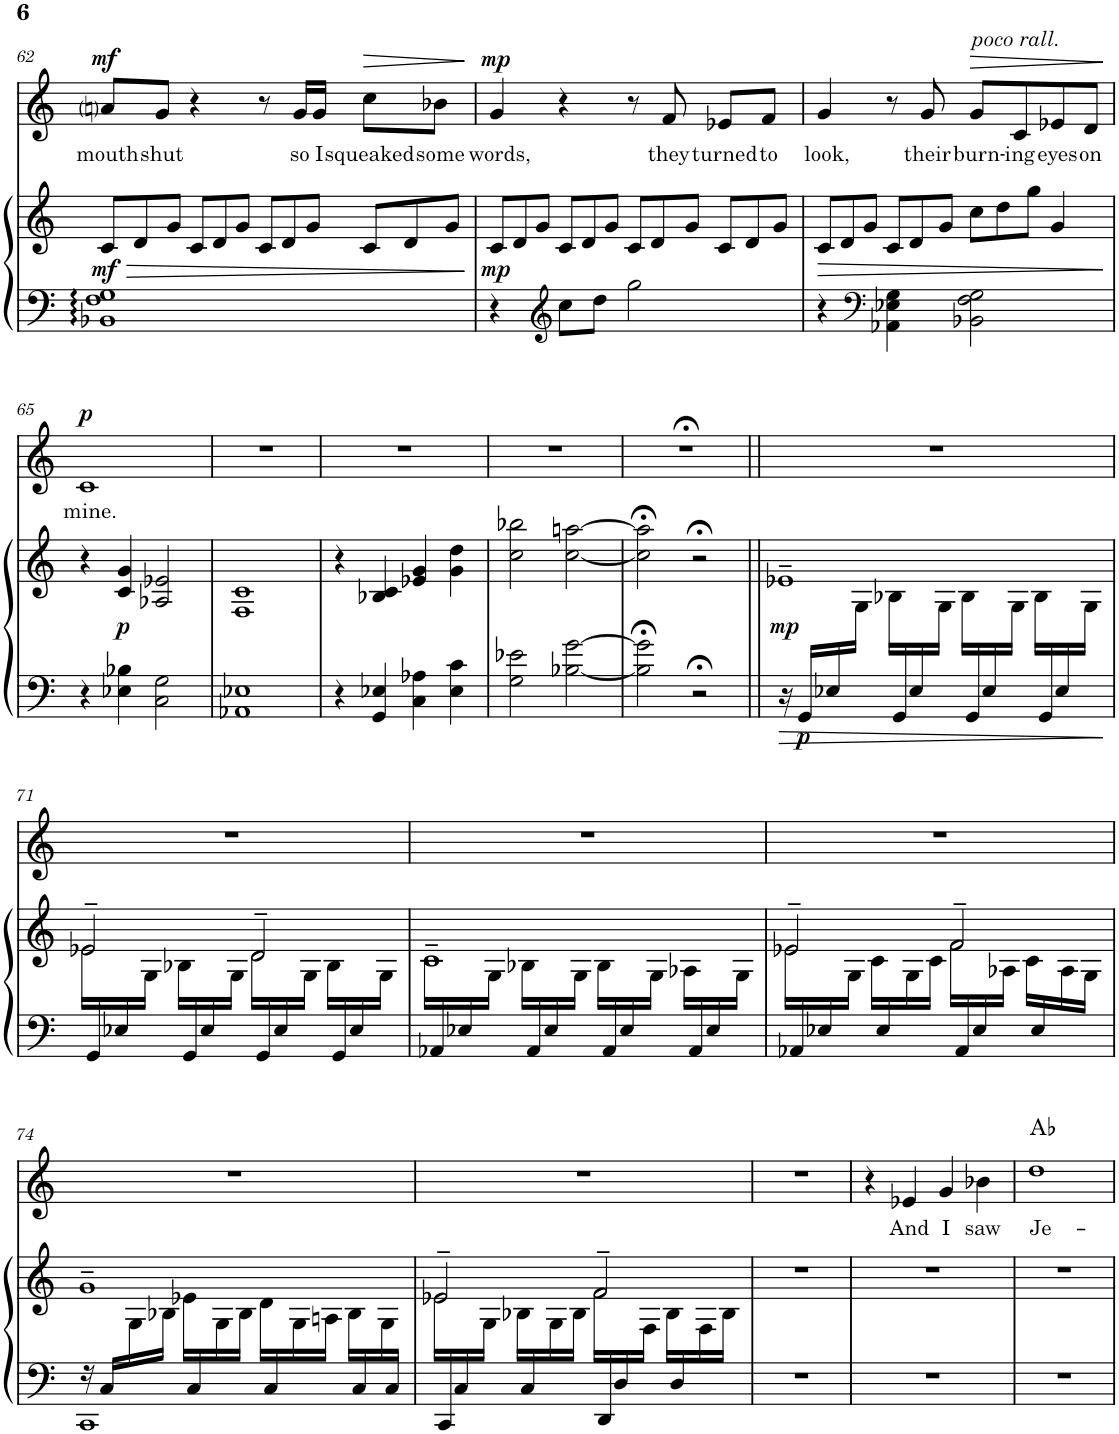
**kern	**kern	**dynam	**kern	**text	**dynam	**harte
*part2	*part2	*part2	*part1	*part1	*part1	*part1
*staff3	*staff2	*staff2/3	*staff1	*staff1	*staff1	*
*I"Piano	*	*	*I"Voice	*	*	*
*I'Pno	*	*	*	*	*	*
!!LO:PB:g=z
*clefF4	*clefG2	*	*clefG2	*	*	*
*k[]	*k[]	*	*k[]	*	*	*
*M4/4	*M4/4	*	*M4/4	*	*	*
*	*Xbrackettup	*	*	*	*	*
=62	=62	=62	=62	=62	=62	=62
!	!	!LO:HP:b	!	!LO:LY:b	!	!
!	!	!LO:DY:n=1:b	!	!	!LO:DY:a	!
1BB-X 1F 1G	12c/L	> mf	8ani/L	mouth	mf	.
.	12d/	.	.	.	.	.
!	!	!	!	!LO:LY:b	!	!
.	.	.	8g/J	shut	.	.
.	12g/J	.	.	.	.	.
.	12c/L	.	4r	.	.	.
.	12d/	.	.	.	.	.
.	12g/J	.	.	.	.	.
.	12c/L	.	8r	.	.	.
.	12d/	.	.	.	.	.
!	!	!	!	!LO:LY:b	!	!
.	.	.	16g/LL	so	.	.
.	12g/J	.	.	.	.	.
!	!	!	!	!LO:LY:b	!	!
.	.	.	16g/JJ	I	.	.
!	!	!	!	!LO:LY:b	!LO:HP:b	!
.	12c/L	.	8cc\L	squeaked	>	.
.	12d/	.	.	.	.	.
!	!	!	!	!LO:LY:b	!	!
.	.	.	8b-X\J	some	.	.
.	12g/J	.	.	.	.	.
.	.	]	.	.	]	.
=63	=63	=63	=63	=63	=63	=63
!	!	!LO:DY:b	!	!LO:LY:b	!LO:DY:a	!
4r	12c/L	mp	4g/	words,	mp	.
.	12d/	.	.	.	.	.
.	12g/J	.	.	.	.	.
*clefG2	*	*	*	*	*	*
8cc\L	12c/L	.	4r	.	.	.
.	12d/	.	.	.	.	.
8dd\J	.	.	.	.	.	.
.	12g/J	.	.	.	.	.
2gg\	12c/L	.	8r	.	.	.
.	12d/	.	.	.	.	.
!	!	!	!	!LO:LY:b	!	!
.	.	.	8f/	they	.	.
.	12g/J	.	.	.	.	.
!	!	!	!	!LO:LY:b	!	!
.	12c/L	.	8e-X/L	turned	.	.
.	12d/	.	.	.	.	.
!	!	!	!	!LO:LY:b	!	!
.	.	.	8f/J	to	.	.
.	12g/J	.	.	.	.	.
=64	=64	=64	=64	=64	=64	=64
!	!	!LO:HP:b	!	!LO:LY:b	!	!
4r	12c/L	>	4g/	look,	.	.
.	12d/	.	.	.	.	.
.	12g/J	.	.	.	.	.
*clefF4	*	*	*	*	*	*
4AA-X\ 4E-X\ 4G\	12c/L	.	8r	.	.	.
.	12d/	.	.	.	.	.
!	!	!	!	!LO:LY:b	!	!
.	.	.	8g/	their	.	.
.	12g/J	.	.	.	.	.
!	!	!	!LO:TX:a:i:t=poco rall.	!	!	!
!	!	!	!	!LO:LY:b	!LO:HP:b	!
2BB-X\ 2F\ 2G\	12cc\L	.	8g/L	burn-	>	.
.	12dd\	.	.	.	.	.
!	!	!	!	!LO:LY:b	!	!
.	.	.	8c/	-ing	.	.
.	12gg\J	.	.	.	.	.
!	!	!	!	!LO:LY:b	!	!
.	4g/	.	8e-X/	eyes	.	.
!	!	!	!	!LO:LY:b	!	!
.	.	.	8d/J	on	.	.
.	.	]	.	.	]	.
!!LO:LB:g=z
=65	=65	=65	=65	=65	=65	=65
!	!	!	!	!LO:LY:b	!LO:DY:a	!
4r	4r	.	1c	mine.	p	.
!	!	!LO:DY:b	!	!	!	!
4E-X\ 4B-X\	4c/ 4g/	p	.	.	.	.
2C\ 2G\	2A-X/ 2e-X/	.	.	.	.	.
=66	=66	=66	=66	=66	=66	=66
1AA-X 1E-X	1F 1c	.	1r	.	.	.
=67	=67	=67	=67	=67	=67	=67
4r	4r	.	1r	.	.	.
4GG/ 4E-X/	4B-X/ 4c/	.	.	.	.	.
4C\ 4A-X\	4e-X/ 4g/	.	.	.	.	.
4E-\ 4c\	4g\ 4dd\	.	.	.	.	.
=68	=68	=68	=68	=68	=68	=68
2G\ 2e-X\	2cc\ 2bb-X\	.	1r	.	.	.
[2B-X\ [2g\	[2cc\ [2aan\	.	.	.	.	.
=69	=69	=69	=69	=69	=69	=69
2B-\];< 2g\];<	2cc\];< 2aa\];<	.	1r;<	.	.	.
2r;<	2r;<	.	.	.	.	.
=70||	=70||	=70||	=70||	=70||	=70||	=70||
!	!	!LO:HP:b=2	!	!	!	!
*	*^	*	*	*	*	*
!	!	!	!LO:DY:n=1:b	!	!	!	!
16r	1e-X~>	8.ryy	> mp	1r	.	.	.
!	!	!	!LO:DY:n=2:b=2	!	!	!	!
16GG/LL	.	.	p	.	.	.	.
16E-X/	.	.	.	.	.	.	.
8ryy	.	16G\JJ	.	.	.	.	.
.	.	16B-X\LL	.	.	.	.	.
16GG/	.	8ryy	.	.	.	.	.
16E-/	.	.	.	.	.	.	.
8ryy	.	16G\JJ	.	.	.	.	.
.	.	16B-\LL	.	.	.	.	.
16GG/	.	8ryy	.	.	.	.	.
16E-/	.	.	.	.	.	.	.
8ryy	.	16G\JJ	.	.	.	.	.
.	.	16B-\LL	.	.	.	.	.
16GG/	.	8ryy	.	.	.	.	.
16E-/	.	.	.	.	.	.	.
16ryy	.	16G\JJ	.	.	.	.	.
*	*v	*v	*	*	*	*	*
.	.	]	.	.	.	.
!!LO:LB:g=z
=71	=71	=71	=71	=71	=71	=71
*	*^	*	*	*	*	*
!	!	!LO:N:head=open	!	!	!	!	!
16ryy	2e-X~>/	16e-\LL	.	1r	.	.	.
16GG/	.	8ryy	.	.	.	.	.
16E-X/	.	.	.	.	.	.	.
8ryy	.	16G\JJ	.	.	.	.	.
.	.	16B-X\LL	.	.	.	.	.
16GG/	.	8ryy	.	.	.	.	.
16E-/	.	.	.	.	.	.	.
8ryy	.	16G\JJ	.	.	.	.	.
!	!	!LO:N:head=open	!	!	!	!	!
.	2d~>/	16d\LL	.	.	.	.	.
16GG/	.	8ryy	.	.	.	.	.
16E-/	.	.	.	.	.	.	.
8ryy	.	16G\JJ	.	.	.	.	.
.	.	16B-\LL	.	.	.	.	.
16GG/	.	8ryy	.	.	.	.	.
16E-/	.	.	.	.	.	.	.
16ryy	.	16G\JJ	.	.	.	.	.
=72	=72	=72	=72	=72	=72	=72	=72
!	!	!LO:N:head=open	!	!	!	!	!
16ryy	1c~>	16c\LL	.	1r	.	.	.
16AA-X/	.	8ryy	.	.	.	.	.
16E-X/	.	.	.	.	.	.	.
8ryy	.	16G\JJ	.	.	.	.	.
.	.	16B-X\LL	.	.	.	.	.
16AA-/	.	8ryy	.	.	.	.	.
16E-/	.	.	.	.	.	.	.
8ryy	.	16G\JJ	.	.	.	.	.
!	!	!LO:N:head=solid	!	!	!	!	!
.	.	16B-\LL	.	.	.	.	.
16AA-/	.	8ryy	.	.	.	.	.
16E-/	.	.	.	.	.	.	.
8ryy	.	16G\JJ	.	.	.	.	.
.	.	16A-X\LL	.	.	.	.	.
16AA-/	.	8ryy	.	.	.	.	.
16E-/	.	.	.	.	.	.	.
16ryy	.	16G\JJ	.	.	.	.	.
=73	=73	=73	=73	=73	=73	=73	=73
!	!	!LO:N:head=open	!	!	!	!	!
16ryy	2e-X~>/	16e-\LL	.	1r	.	.	.
16AA-X/	.	8ryy	.	.	.	.	.
16E-X/	.	.	.	.	.	.	.
8ryy	.	16G\JJ	.	.	.	.	.
.	.	16c\LL	.	.	.	.	.
16E-/	.	16ryy	.	.	.	.	.
8.ryy	.	16G\	.	.	.	.	.
.	.	16c\JJ	.	.	.	.	.
!	!	!LO:N:head=open	!	!	!	!	!
.	2f~>/	16f\LL	.	.	.	.	.
16AA-/	.	8ryy	.	.	.	.	.
16E-/	.	.	.	.	.	.	.
8ryy	.	16A-X\JJ	.	.	.	.	.
.	.	16c\LL	.	.	.	.	.
16E-/	.	16ryy	.	.	.	.	.
8ryy	.	16A-\	.	.	.	.	.
.	.	16G\JJ	.	.	.	.	.
!!LO:LB:g=z
=74	=74	=74	=74	=74	=74	=74	=74
*^	*	*	*	*	*	*	*
16r	1CC	1g~>	8ryy	.	1r	.	.	.
16C/LL	.	.	.	.	.	.	.	.
8.ryy	.	.	16G\	.	.	.	.	.
.	.	.	16B-X\JJ	.	.	.	.	.
.	.	.	16e-X\LL	.	.	.	.	.
16C/	.	.	16ryy	.	.	.	.	.
8.ryy	.	.	16G\	.	.	.	.	.
.	.	.	16B-\JJ	.	.	.	.	.
!	!	!	!LO:N:head=solid	!	!	!	!	!
.	.	.	16d\LL	.	.	.	.	.
16C/	.	.	16ryy	.	.	.	.	.
8.ryy	.	.	16G\	.	.	.	.	.
.	.	.	16An\JJ	.	.	.	.	.
.	.	.	16B-\LL	.	.	.	.	.
16C/	.	.	16ryy	.	.	.	.	.
16ryy	.	.	16G\	.	.	.	.	.
16C/JJ	.	.	16ryy	.	.	.	.	.
*v	*v	*	*	*	*	*	*	*
=75	=75	=75	=75	=75	=75	=75	=75
!	!	!LO:N:head=open	!	!	!	!	!
16ryy	2e-X~>/	16e-\LL	.	1r	.	.	.
16CC/	.	8ryy	.	.	.	.	.
16C/	.	.	.	.	.	.	.
8ryy	.	16G\JJ	.	.	.	.	.
.	.	16B-X\LL	.	.	.	.	.
16C/	.	16ryy	.	.	.	.	.
8.ryy	.	16G\	.	.	.	.	.
.	.	16B-\JJ	.	.	.	.	.
!	!	!LO:N:head=open	!	!	!	!	!
.	2f~>/	16f\LL	.	.	.	.	.
16DD/	.	8ryy	.	.	.	.	.
16D/	.	.	.	.	.	.	.
8ryy	.	16F\JJ	.	.	.	.	.
.	.	16B-\LL	.	.	.	.	.
16D/	.	16ryy	.	.	.	.	.
8ryy	.	16F\	.	.	.	.	.
.	.	16B-\JJ	.	.	.	.	.
*	*v	*v	*	*	*	*	*
=76	=76	=76	=76	=76	=76	=76
1r	1r	.	1r	.	.	.
=77	=77	=77	=77	=77	=77	=77
1r	1r	.	4r	.	.	.
!	!	!	!	!LO:LY:b	!	!
.	.	.	4e-X/	And	.	.
!	!	!	!	!LO:LY:b	!	!
.	.	.	4g/	I	.	.
!	!	!	!	!LO:LY:b	!	!
.	.	.	4b-X\	saw	.	.
=78	=78	=78	=78	=78	=78	=78
!	!	!	!	!LO:LY:b	!	!
1r	1r	.	1dd	Je-	.	Ab:maj
=	=	=	=	=	=	=
*-	*-	*-	*-	*-	*-	*-
